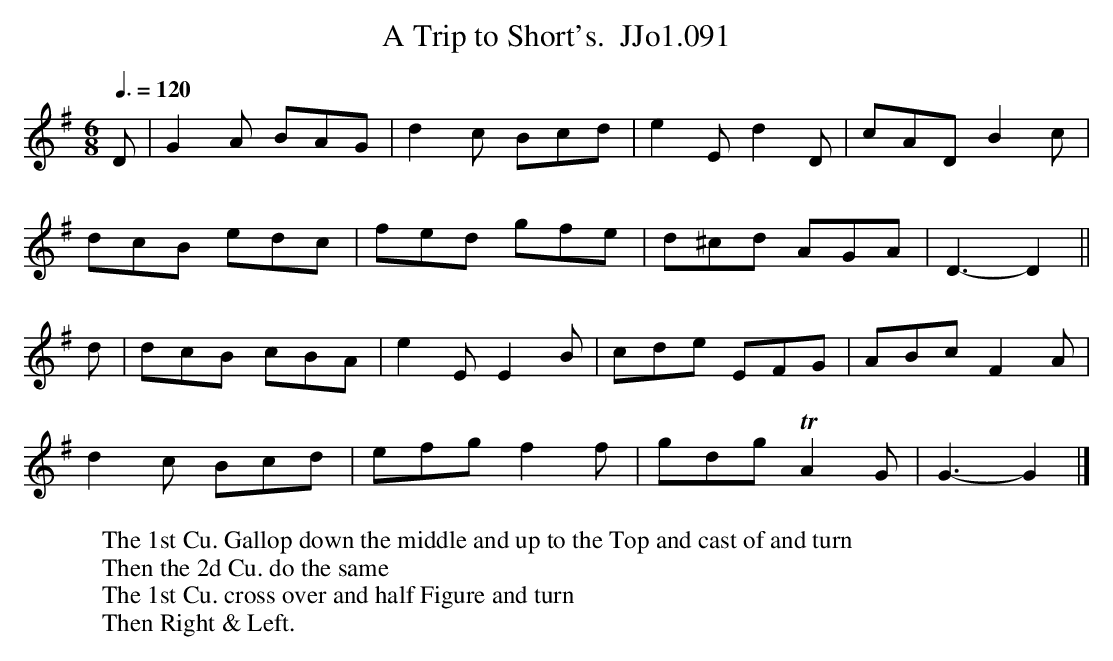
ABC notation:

X:1
T:Trip to Short's.  JJo1.091, A
M:6/8
L:1/8
Q:3/8=120
K:G
D | G2A BAG | d2c Bcd | e2E d2D | cAD B2c |
dcB edc | fed gfe | d^cd AGA | D3- D2 ||
d | dcB cBA | e2E E2B | cde EFG | ABc F2A |
d2c Bcd | efg f2f | gdg TA2G | G3- G2 |]
W:The 1st Cu. Gallop down the middle and up to the Top and cast of and turn
W:Then the 2d Cu. do the same
W:The 1st Cu. cross over and half Figure and turn
W:Then Right & Left.
